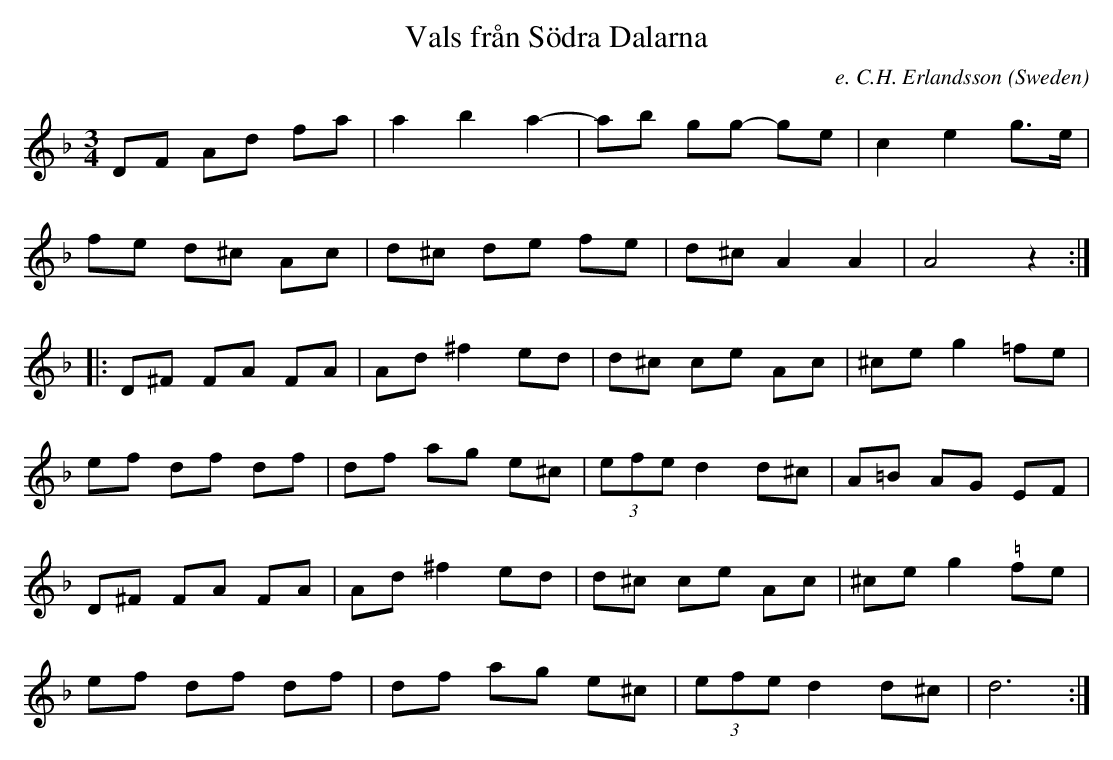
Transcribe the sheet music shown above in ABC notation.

X:1
T:Vals från Södra Dalarna
C:e. C.H. Erlandsson
O:Sweden
M:3/4
K:D minor
V:1
DF Ad fa  | a2 b2 a2- |ab gg- ge | c2 e2 g>e |
fe d^c Ac | d^c de fe | d^c A2A2 | A4 z2 ::
D^F FA FA | Ad ^f2 ed | d^c   ce Ac  | ^ce g2 =fe |
ef df df  | df ag e^c | (3efe d2 d^c | A=B AG EF |
D^F FA FA | Ad ^f2 ed | d^c   ce Ac  | ^ce g2 "\="fe |
ef df df  | df ag e^c | (3efe d2 d^c | d6 :|
